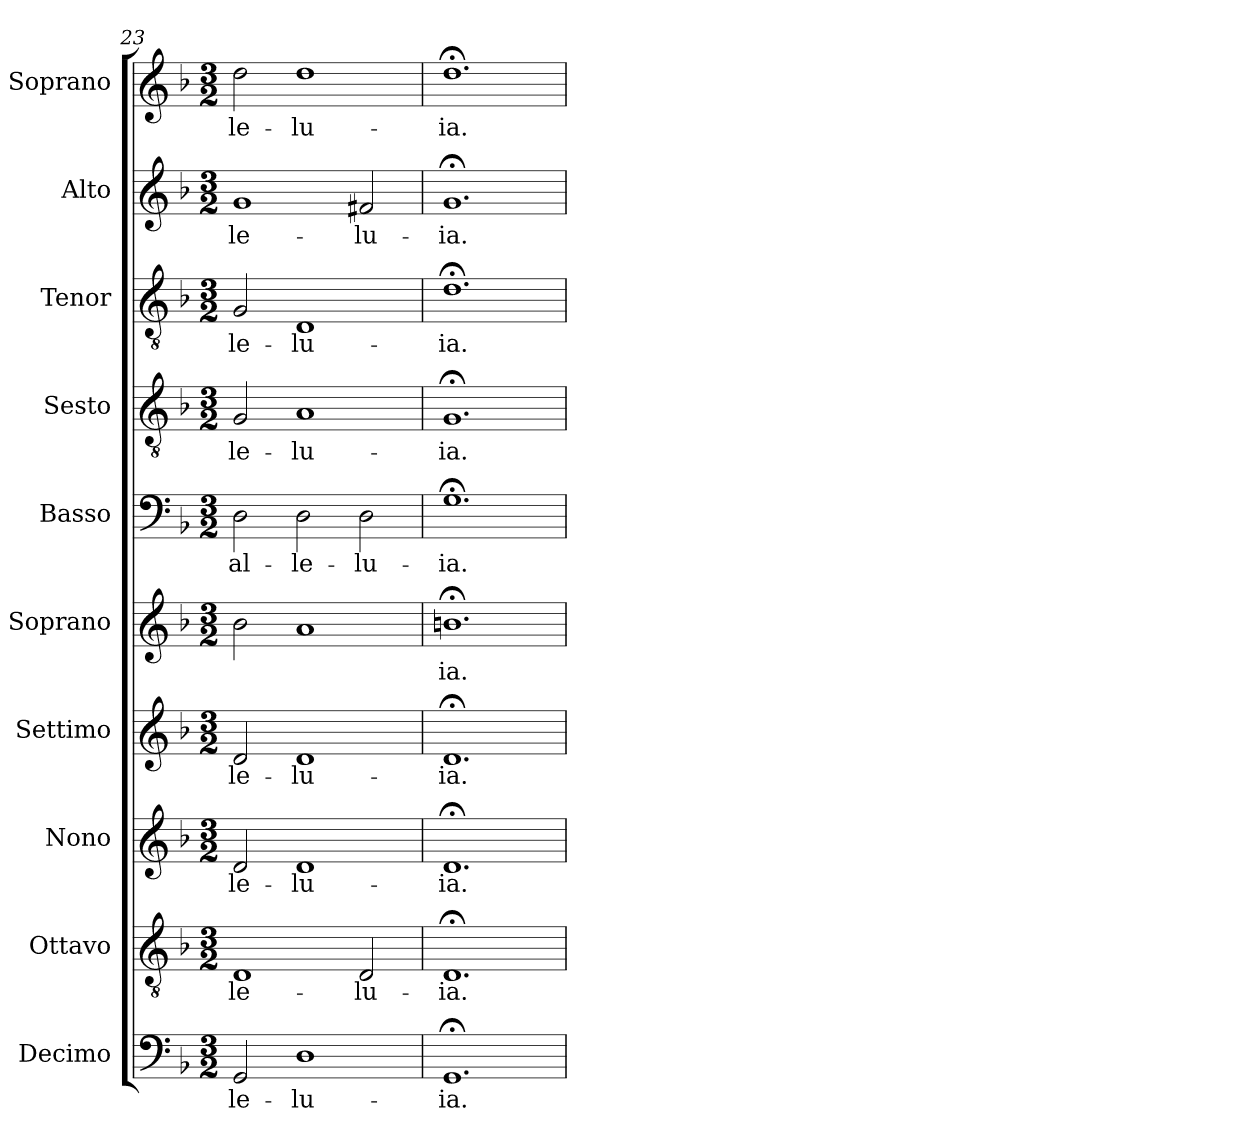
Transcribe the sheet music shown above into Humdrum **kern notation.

**kern	**text	**kern	**text	**kern	**text	**kern	**text	**kern	**text	**kern	**text	**kern	**text	**kern	**text	**kern	**text	**kern	**text
*part10	*part10	*part9	*part9	*part8	*part8	*part7	*part7	*part6	*part6	*part5	*part5	*part4	*part4	*part3	*part3	*part2	*part2	*part1	*part1
*staff10	*staff10	*staff9	*staff9	*staff8	*staff8	*staff7	*staff7	*staff6	*staff6	*staff5	*staff5	*staff4	*staff4	*staff3	*staff3	*staff2	*staff2	*staff1	*staff1
*I"Decimo	*	*I"Ottavo	*	*I"Nono	*	*I"Settimo	*	*I"Soprano	*	*I"Basso	*	*I"Sesto	*	*I"Tenor	*	*I"Alto	*	*I"Soprano	*
*I'Dc.	*	*I'Ot.	*	*I'N.	*	*I'St.	*	*I'S.	*	*I'B.	*	*I'Ss.	*	*I'T.	*	*I'A.	*	*I'S.	*
*clefF4	*	*clefGv2	*	*clefG2	*	*clefG2	*	*clefG2	*	*clefF4	*	*clefGv2	*	*clefGv2	*	*clefG2	*	*clefG2	*
*	*	*ITrd7c12	*	*	*	*	*	*	*	*	*	*ITrd7c12	*	*ITrd7c12	*	*	*	*	*
*k[b-]	*	*k[b-]	*	*k[b-]	*	*k[b-]	*	*k[b-]	*	*k[b-]	*	*k[b-]	*	*k[b-]	*	*k[b-]	*	*k[b-]	*
*F:	*	*F:	*	*F:	*	*F:	*	*F:	*	*F:	*	*F:	*	*F:	*	*F:	*	*F:	*
*M3/2	*	*M3/2	*	*M3/2	*	*M3/2	*	*M3/2	*	*M3/2	*	*M3/2	*	*M3/2	*	*M3/2	*	*M3/2	*
=23	=23	=23	=23	=23	=23	=23	=23	=23	=23	=23	=23	=23	=23	=23	=23	=23	=23	=23	=23
!	!LO:LY:b:color=#000000	!	!	!	!	!	!	!	!	!	!	!	!	!	!	!	!	!	!
!	!	!	!LO:LY:b:color=#000000	!	!	!	!	!	!	!	!	!	!	!	!	!	!	!	!
!	!	!	!	!	!LO:LY:b:color=#000000	!	!	!	!	!	!	!	!	!	!	!	!	!	!
!	!	!	!	!	!	!	!LO:LY:b:color=#000000	!	!	!	!	!	!	!	!	!	!	!	!
!	!	!	!	!	!	!	!	!	!	!	!LO:LY:b:color=#000000	!	!	!	!	!	!	!	!
!	!	!	!	!	!	!	!	!	!	!	!	!	!LO:LY:b:color=#000000	!	!	!	!	!	!
!	!	!	!	!	!	!	!	!	!	!	!	!	!	!	!LO:LY:b:color=#000000	!	!	!	!
!	!	!	!	!	!	!	!	!	!	!	!	!	!	!	!	!	!LO:LY:b:color=#000000	!	!
!	!	!	!	!	!	!	!	!	!	!	!	!	!	!	!	!	!	!	!LO:LY:b:color=#000000
2GGi/	-le-	1DDi	-le-	2di/	-le-	2di/	-le-	2b-i\	.	2Di\	al-	2GGi/	-le-	2GGi/	-le-	1gi	-le-	2ddi\	-le-
!	!LO:LY:b:color=#000000	!	!	!	!	!	!	!	!	!	!	!	!	!	!	!	!	!	!
!	!	!	!	!	!LO:LY:b:color=#000000	!	!	!	!	!	!	!	!	!	!	!	!	!	!
!	!	!	!	!	!	!	!LO:LY:b:color=#000000	!	!	!	!	!	!	!	!	!	!	!	!
!	!	!	!	!	!	!	!	!	!	!	!LO:LY:b:color=#000000	!	!	!	!	!	!	!	!
!	!	!	!	!	!	!	!	!	!	!	!	!	!LO:LY:b:color=#000000	!	!	!	!	!	!
!	!	!	!	!	!	!	!	!	!	!	!	!	!	!	!LO:LY:b:color=#000000	!	!	!	!
!	!	!	!	!	!	!	!	!	!	!	!	!	!	!	!	!	!	!	!LO:LY:b:color=#000000
1Di	-lu-	.	.	1di	-lu-	1di	-lu-	1ai	.	2Di\	-le-	1AAi	-lu-	1DDi	-lu-	.	.	1ddi	-lu-
!	!	!	!LO:LY:b:color=#000000	!	!	!	!	!	!	!	!	!	!	!	!	!	!	!	!
!	!	!	!	!	!	!	!	!	!	!	!LO:LY:b:color=#000000	!	!	!	!	!	!	!	!
!	!	!	!	!	!	!	!	!	!	!	!	!	!	!	!	!	!LO:LY:b:color=#000000	!	!
.	.	2DDi/	-lu-	.	.	.	.	.	.	2Di\	-lu-	.	.	.	.	2f#Xi/	-lu-	.	.
=24	=24	=24	=24	=24	=24	=24	=24	=24	=24	=24	=24	=24	=24	=24	=24	=24	=24	=24	=24
!	!LO:LY:b:color=#000000	!	!	!	!	!	!	!	!	!	!	!	!	!	!	!	!	!	!
!	!	!	!LO:LY:b:color=#000000	!	!	!	!	!	!	!	!	!	!	!	!	!	!	!	!
!	!	!	!	!	!LO:LY:b:color=#000000	!	!	!	!	!	!	!	!	!	!	!	!	!	!
!	!	!	!	!	!	!	!LO:LY:b:color=#000000	!	!	!	!	!	!	!	!	!	!	!	!
!	!	!	!	!	!	!	!	!	!LO:LY:b:color=#000000	!	!	!	!	!	!	!	!	!	!
!	!	!	!	!	!	!	!	!	!	!	!LO:LY:b:color=#000000	!	!	!	!	!	!	!	!
!	!	!	!	!	!	!	!	!	!	!	!	!	!LO:LY:b:color=#000000	!	!	!	!	!	!
!	!	!	!	!	!	!	!	!	!	!	!	!	!	!	!LO:LY:b:color=#000000	!	!	!	!
!	!	!	!	!	!	!	!	!	!	!	!	!	!	!	!	!	!LO:LY:b:color=#000000	!	!
!	!	!	!	!	!	!	!	!	!	!	!	!	!	!	!	!	!	!	!LO:LY:b:color=#000000
1.GG;i	-ia.	1.DD;i	-ia.	1.d;i	-ia.	1.d;i	-ia.	1.bn;i	-ia.	1.G;i	-ia.	1.GG;i	-ia.	1.D;i	-ia.	1.g;i	-ia.	1.dd;i	-ia.
=	=	=	=	=	=	=	=	=	=	=	=	=	=	=	=	=	=	=	=
*-	*-	*-	*-	*-	*-	*-	*-	*-	*-	*-	*-	*-	*-	*-	*-	*-	*-	*-	*-
